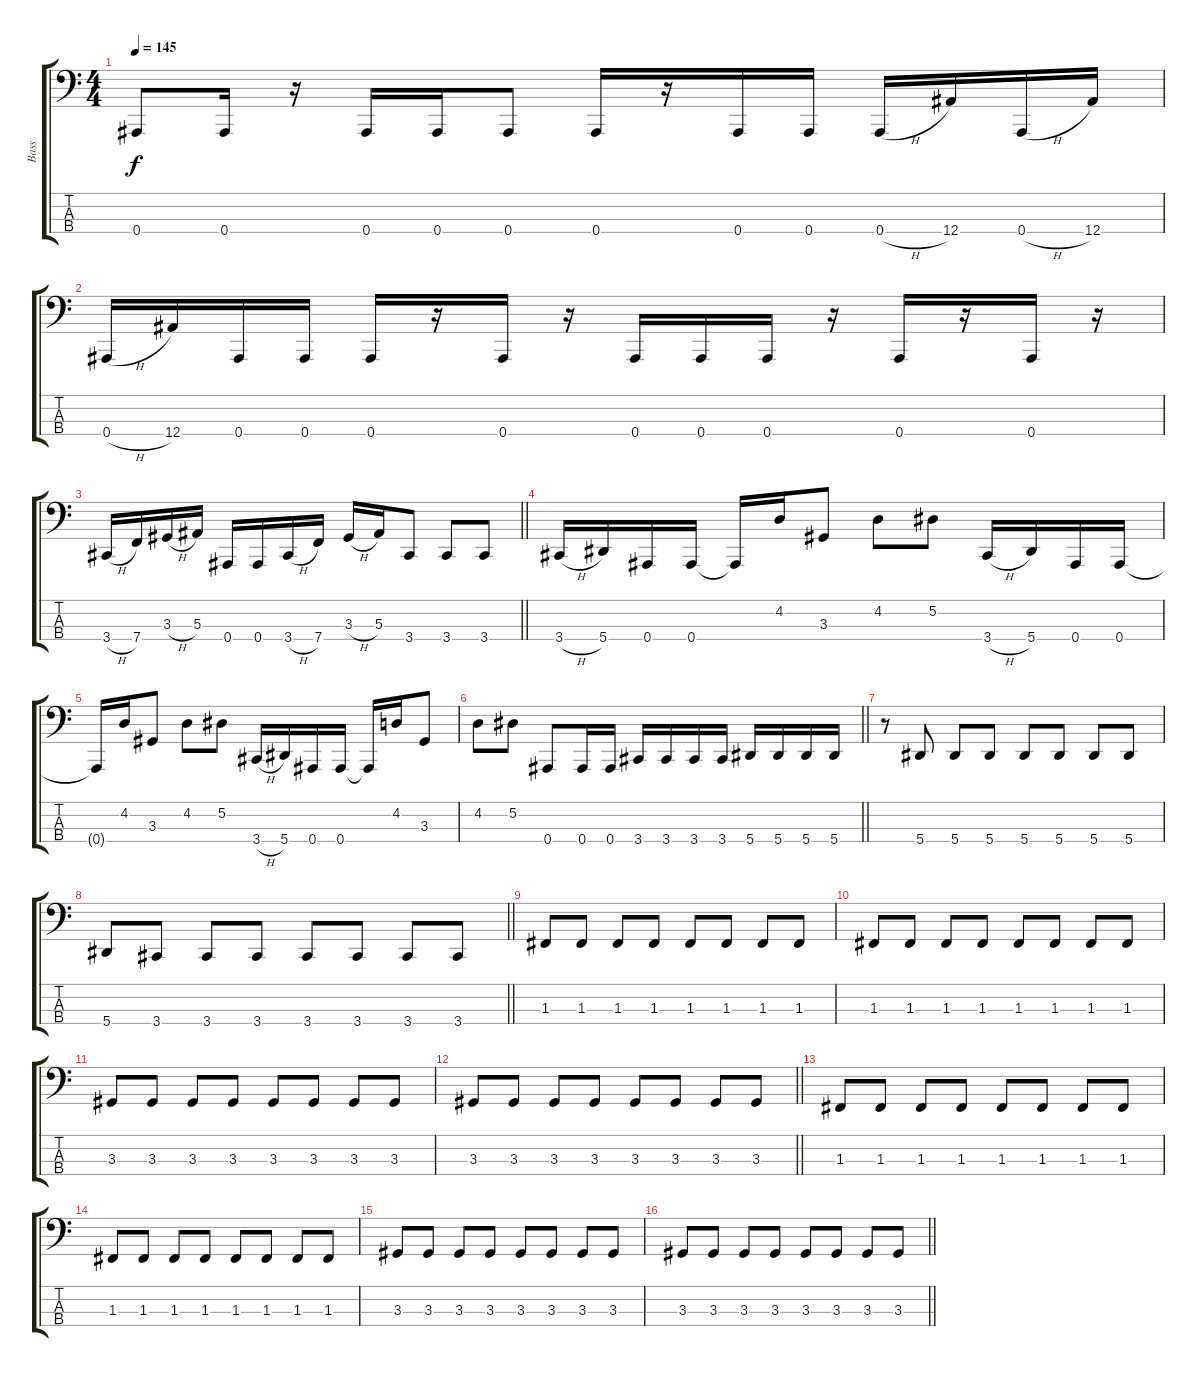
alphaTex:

\track ("Bass" "Bass") {instrument electricbassfinger}
\staff {score tabs}
\tuning (Eb2 Bb1 F1 Bb0) {hide}
\ts (4 4)
\tempo 145
\clef f4
\ks c
0.4.8{dy f} 0.4.16 r.16 0.4.16 0.4.16 0.4.8 0.4.16 r.16 0.4.16 0.4.16 0.4{h}.16 12.4.16 0.4{h}.16 12.4.16 |
0.4{h}.16 12.4.16 0.4.16 0.4.16 0.4.16 r.16 0.4.16 r.16 0.4.16 0.4.16 0.4.16 r.16 0.4.16 r.16 0.4.16 r.16 |
\barLineRight lightlight
3.4{h}.16 7.4.16 3.3{h}.16 5.3.16 0.4.16 0.4.16 3.4{h}.16 7.4.16 3.3{h}.16 5.3.16 3.4.8 3.4.8 3.4.8 |
3.4{h}.16 5.4.16 0.4.16 0.4.16 0.4{t}.16 4.2.16 3.3.8 4.2.8 5.2.8 3.4{h}.16 5.4.16 0.4.16 0.4.16 |
0.4{t}.16 4.2.16 3.3.8 4.2.8 5.2.8 3.4{h}.16 5.4.16 0.4.16 0.4.16 0.4{t}.16 4.2.16 3.3.8 |
\barLineRight lightlight
4.2.8 5.2.8 0.4.8 0.4.16 0.4.16 3.4.16 3.4.16 3.4.16 3.4.16 5.4.16 5.4.16 5.4.16 5.4.16 |
r.8 5.4.8 5.4.8 5.4.8 5.4.8 5.4.8 5.4.8 5.4.8 |
\barLineRight lightlight
5.4.8 3.4.8 3.4.8 3.4.8 3.4.8 3.4.8 3.4.8 3.4.8 |
1.3.8 1.3.8 1.3.8 1.3.8 1.3.8 1.3.8 1.3.8 1.3.8 |
1.3.8 1.3.8 1.3.8 1.3.8 1.3.8 1.3.8 1.3.8 1.3.8 |
3.3.8 3.3.8 3.3.8 3.3.8 3.3.8 3.3.8 3.3.8 3.3.8 |
\barLineRight lightlight
3.3.8 3.3.8 3.3.8 3.3.8 3.3.8 3.3.8 3.3.8 3.3.8 |
1.3.8 1.3.8 1.3.8 1.3.8 1.3.8 1.3.8 1.3.8 1.3.8 |
1.3.8 1.3.8 1.3.8 1.3.8 1.3.8 1.3.8 1.3.8 1.3.8 |
3.3.8 3.3.8 3.3.8 3.3.8 3.3.8 3.3.8 3.3.8 3.3.8 |
\barLineRight lightlight
3.3.8 3.3.8 3.3.8 3.3.8 3.3.8 3.3.8 3.3.8 3.3.8
